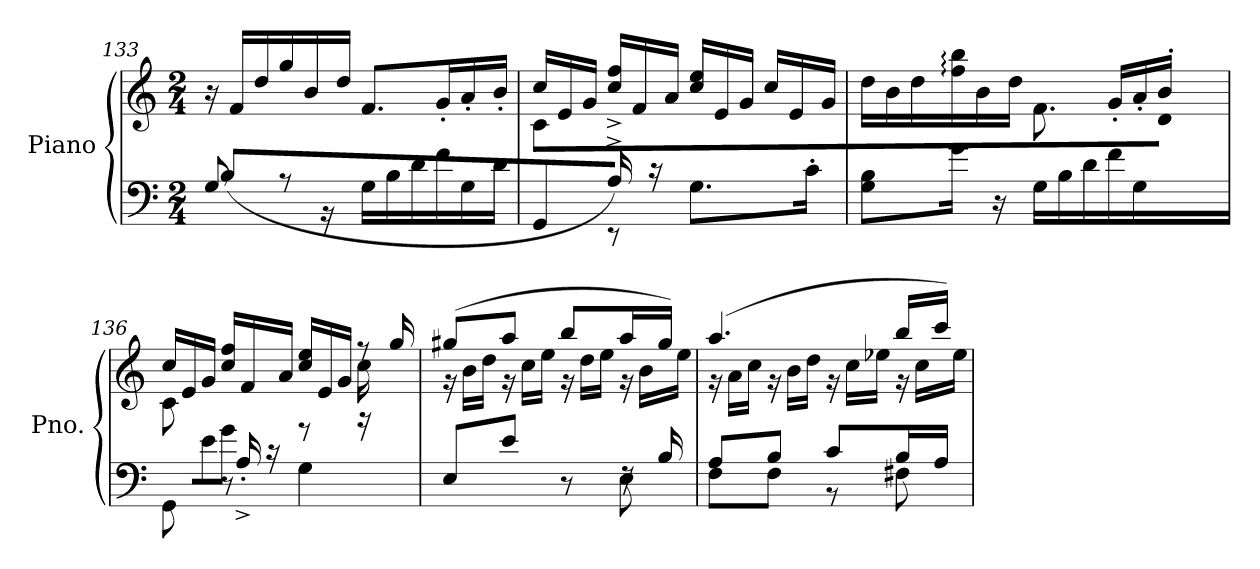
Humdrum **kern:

**kern	**kern
*part1	*part1
*staff2	*staff1
*I"Piano	*
*I'Pno.	*
*clefF4	*clefG2
*k[]	*k[]
*M2/4	*M2/4
=133	=133
*^	*
*	*	*Xtuplet
*	*	*^
8G/	(<8B/L	24r	8ryy
.	.	24f/LL	.
.	.	24dd/	.
8r	16ryy	24gg/	16g\Jk)
.	.	24b/	.
.	16r	.	4ryy
.	.	24dd/JJ	.
*Xtuplet	*	*	*
24G\LL	4ryy	12.f/L	.
24B\	.	.	.
24d\	.	.	.
24f\	.	24g'/L	.
24G\	.	24a'/	.
.	.	.	16ryy
24d\JJ	.	24b'/JJ	.
!!LO:LB:g=z	!!
=134	=134	=134	=134
8ryy	8GG\	24cc/LL	(<8c\L
.	.	24e/	.
.	.	24g/JJ	.
16A^/Jk)	8r	24cc/^ 24ff/^LL	4.ryy
.	.	24f/	.
16r	.	.	.
.	.	24a/JJ	.
8.G\L	4ryy	24cc/ 24ee/LL	.
.	.	24e/	.
.	.	24g/JJ	.
.	.	24cc/LL	.
.	.	24e/	.
16c'\Jk	.	.	.
.	.	24g/JJ	.
*v	*v	*	*
=135	=135	=135
8G\ 8B\L	24dd\LL	24%11ryy
.	24b\	.
.	24dd\	.
16g\Jk	24ff\: 24bb\:	.
.	24b\	.
16r	.	.
.	24dd\JJ	.
24G\LL	12.f\	.
24B\	.	.
24d\	.	.
24f\	24g'/LL	.
24G\	24a'/	.
24ryy	24b'/JJ	24d\JJ
=136	=136	=136
*^	*^	*
*	*^	*	*	*^
12%5ryy	8ryy	8GG\	24cc/LL	4.ryy	(<8c\L	4..ryy
.	.	.	24e/	.	.	.
.	.	.	24g/JJ	.	.	.
.	16A'^/Jk)	8r	24cc/ 24ff/LL	.	4.ryy	.
.	.	.	24f/	.	.	.
.	16r	.	.	.	.	.
.	.	.	24a/JJ	.	.	.
.	4G\	8rg	24cc/ 24ee/LL	.	.	.
.	.	.	24e/	.	.	.
.	.	.	24g/JJ	.	.	.
.	.	16rb	24cc\LL	8rff	.	.
24e/	.	.	12ryy	.	.	.
.	.	16ryy	.	.	.	16gg/
24g/JJ	.	.	.	.	.	.
*	*v	*v	*	*	*	*
*	*	*	*v	*v	*v
!!LO:LB:g=z
=137	=137	=137	=137
8E/L	4.ryy	(>8gg#X/L	24r
.	.	.	24b\LL
.	.	.	24dd\JJ
8e/J	.	8aa/J	24r
.	.	.	24cc\LL
.	.	.	24ee\JJ
8r	.	8bb/L	24r
.	.	.	24dd\LL
.	.	.	24ee\JJ
16rF	8E\	16aa/L	24r
.	.	.	24b\LL
16B/	.	16gg#/JJ)	.
.	.	.	24ee\JJ
=138	=138	=138	=138
8A/L	8F\L	(>4.aa/	24r
.	.	.	24a\LL
.	.	.	24cc\JJ
8B/J	8F\J	.	24r
.	.	.	24b\LL
.	.	.	24dd\JJ
8c/L	8r	.	24r
.	.	.	24cc\LL
.	.	.	24ee-X\JJ
16B/L	8F#X\	16bb/LL	24r
.	.	.	24cc\LL
16A/JJ	.	16ccc/JJ)	.
.	.	.	24ee-\JJ
*v	*v	*	*
*	*v	*v
=	=
*-	*-
